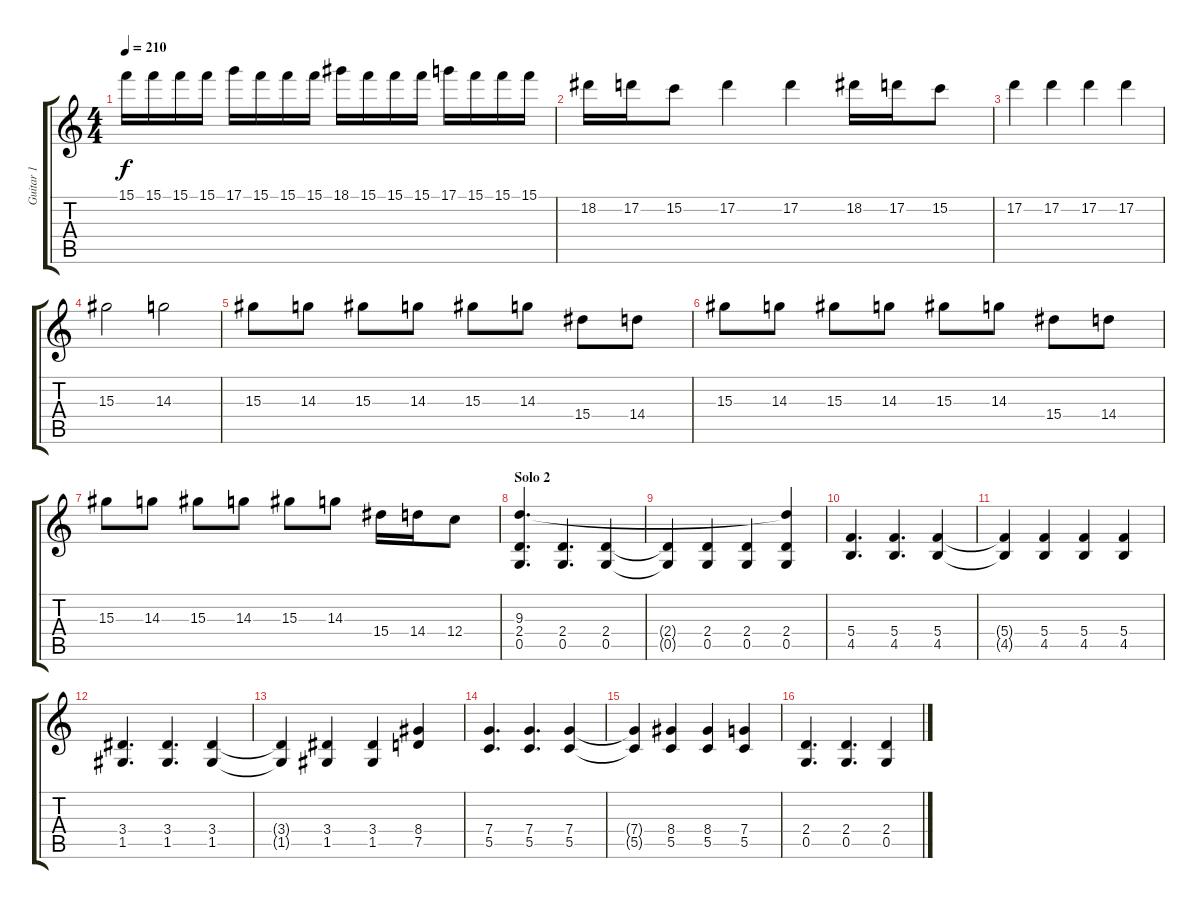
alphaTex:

\track ("Guitar 1" "Guitar 1") {instrument distortionguitar}
\staff {score tabs}
\tuning (D4 A3 F3 C3 G2 D2) {hide}
\ts (4 4)
\tempo 210
\clef g2
\ks c
15.1.16{dy f} 15.1.16 15.1.16 15.1.16 17.1.16 15.1.16 15.1.16 15.1.16 18.1.16 15.1.16 15.1.16 15.1.16 17.1.16 15.1.16 15.1.16 15.1.16 |
18.2.16 17.2.16 15.2.8 17.2.4 17.2.4 18.2.16 17.2.16 15.2.8 |
17.2.4 17.2.4 17.2.4 17.2.4 |
15.3.2 14.3.2 |
15.3.8 14.3.8 15.3.8 14.3.8 15.3.8 14.3.8 15.4.8 14.4.8 |
15.3.8 14.3.8 15.3.8 14.3.8 15.3.8 14.3.8 15.4.8 14.4.8 |
15.3.8 14.3.8 15.3.8 14.3.8 15.3.8 14.3.8 15.4.16 14.4.16 12.4.8 |
\section ("" "Solo 2")
(9.3 2.4 0.5).4{d} (2.4 0.5).4{d} (2.4 0.5).4 |
(2.4{t} 0.5{t}).4 (2.4 0.5).4 (2.4 0.5).4 (9.3{t} 2.4 0.5).4 |
(5.4 4.5).4{d} (5.4 4.5).4{d} (5.4 4.5).4 |
(5.4{t} 4.5{t}).4 (5.4 4.5).4 (5.4 4.5).4 (5.4 4.5).4 |
(3.4 1.5).4{d} (3.4 1.5).4{d} (3.4 1.5).4 |
(3.4{t} 1.5{t}).4 (3.4 1.5).4 (3.4 1.5).4 (8.4 7.5).4 |
(7.4 5.5).4{d} (7.4 5.5).4{d} (7.4 5.5).4 |
(7.4{t} 5.5{t}).4 (8.4 5.5).4 (8.4 5.5).4 (7.4 5.5).4 |
(2.4 0.5).4{d} (2.4 0.5).4{d} (2.4 0.5).4
